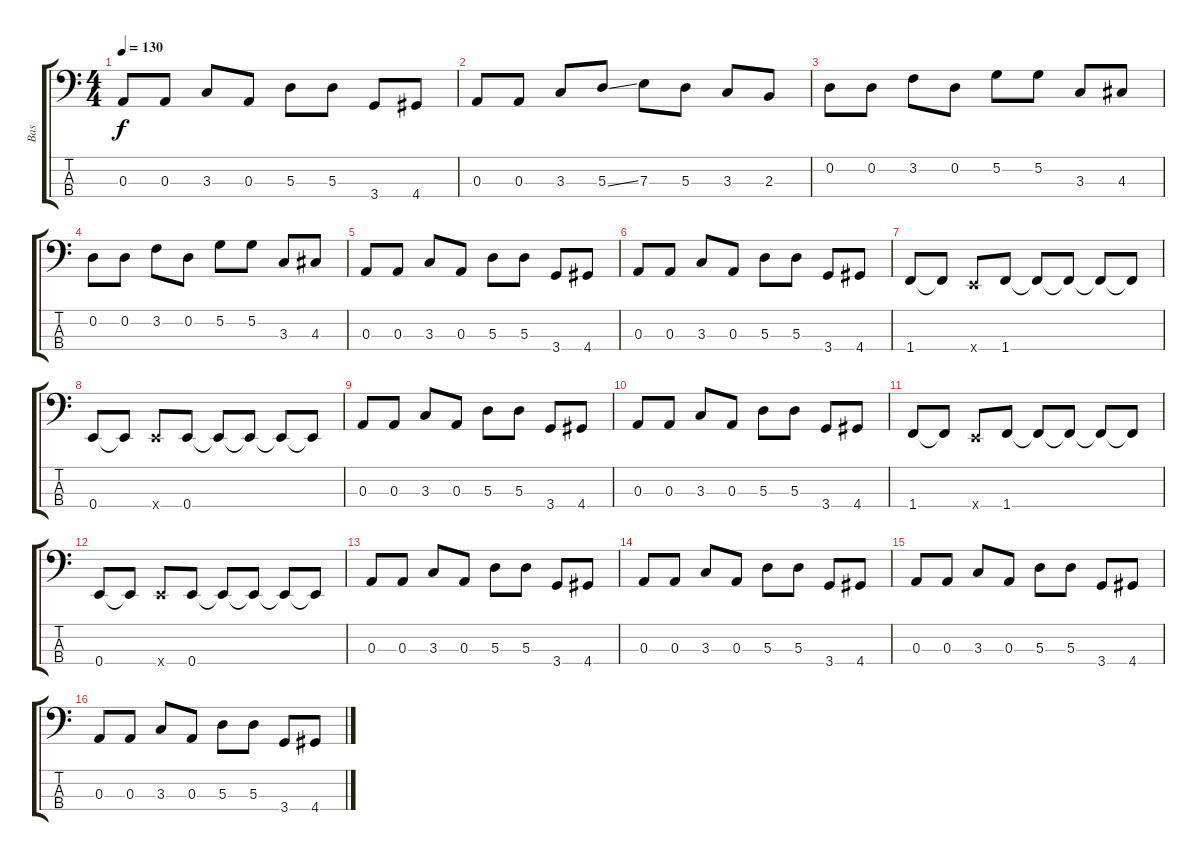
\track ("Bas" "Bas") {instrument electricbassfinger}
\staff {score tabs}
\tuning (G2 D2 A1 E1) {hide}
\ts (4 4)
\tempo 130
\clef f4
\ks c
0.3.8{dy f} 0.3.8 3.3.8 0.3.8 5.3.8 5.3.8 3.4.8 4.4.8 |
0.3.8 0.3.8 3.3.8 5.3{ss}.8 7.3.8 5.3.8 3.3.8 2.3.8 |
0.2.8 0.2.8 3.2.8 0.2.8 5.2.8 5.2.8 3.3.8 4.3.8 |
0.2.8 0.2.8 3.2.8 0.2.8 5.2.8 5.2.8 3.3.8 4.3.8 |
0.3.8 0.3.8 3.3.8 0.3.8 5.3.8 5.3.8 3.4.8 4.4.8 |
0.3.8 0.3.8 3.3.8 0.3.8 5.3.8 5.3.8 3.4.8 4.4.8 |
1.4.8 1.4{t}.8 0.4{x}.8 1.4.8 1.4{t}.8 1.4{t}.8 1.4{t}.8 1.4{t}.8 |
0.4.8 0.4{t}.8 0.4{x}.8 0.4.8 0.4{t}.8 0.4{t}.8 0.4{t}.8 0.4{t}.8 |
0.3.8 0.3.8 3.3.8 0.3.8 5.3.8 5.3.8 3.4.8 4.4.8 |
0.3.8 0.3.8 3.3.8 0.3.8 5.3.8 5.3.8 3.4.8 4.4.8 |
1.4.8 1.4{t}.8 0.4{x}.8 1.4.8 1.4{t}.8 1.4{t}.8 1.4{t}.8 1.4{t}.8 |
0.4.8 0.4{t}.8 0.4{x}.8 0.4.8 0.4{t}.8 0.4{t}.8 0.4{t}.8 0.4{t}.8 |
0.3.8 0.3.8 3.3.8 0.3.8 5.3.8 5.3.8 3.4.8 4.4.8 |
0.3.8 0.3.8 3.3.8 0.3.8 5.3.8 5.3.8 3.4.8 4.4.8 |
0.3.8 0.3.8 3.3.8 0.3.8 5.3.8 5.3.8 3.4.8 4.4.8 |
0.3.8 0.3.8 3.3.8 0.3.8 5.3.8 5.3.8 3.4.8 4.4.8
